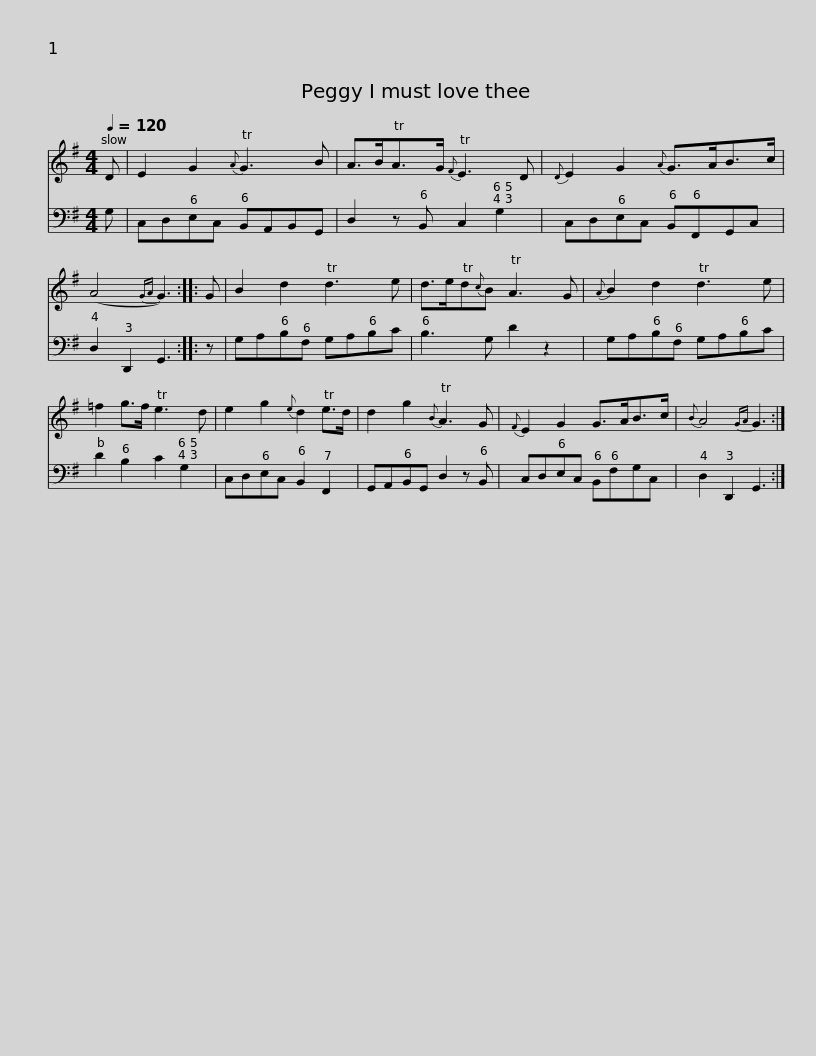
X:1
%%score 1 2
L:1/8
Q:1/4=120
M:4/4
I:linebreak $
K:G
V:1 treble
V:2 bass
V:1
 D | E2 G2{A} TG3 B | A>BTA>G{F} TE3 D |{D} E2 G2{A} G>AB>c | (A4{GA} G3) :: %5
 G |$ B2 d2 Td3 e | d>eTd{c}B TA3 G |{A} B2 d2 Td3 e | =f2 g>f Te3 d | %10
 e2 g2{e} d2 Te>d |$ d2 g2{B} TA3 G |{F} E2 G2 G>AB>c |{B} A4{GA} G3 :| %14
V:2
 G, | C,D,E,C, B,,A,,B,,G,, | D,2 z B,, C,2 G,2 | C,D,E,C, B,,F,,G,,C, | D,2 D,,2 G,,3 :: %5
 z |$ G,A,B,F, G,A,B,C | B,3 G, D2 z2 | G,A,B,F, G,A,B,C | D2 B,2 C2 G,2 | %10
 C,D,E,C, B,,2 F,,2 |$ G,,A,,B,,G,, D,2 z B,, | C,D,E,C, B,,F,G,C, | D,2 D,,2 G,,3 :| %14
